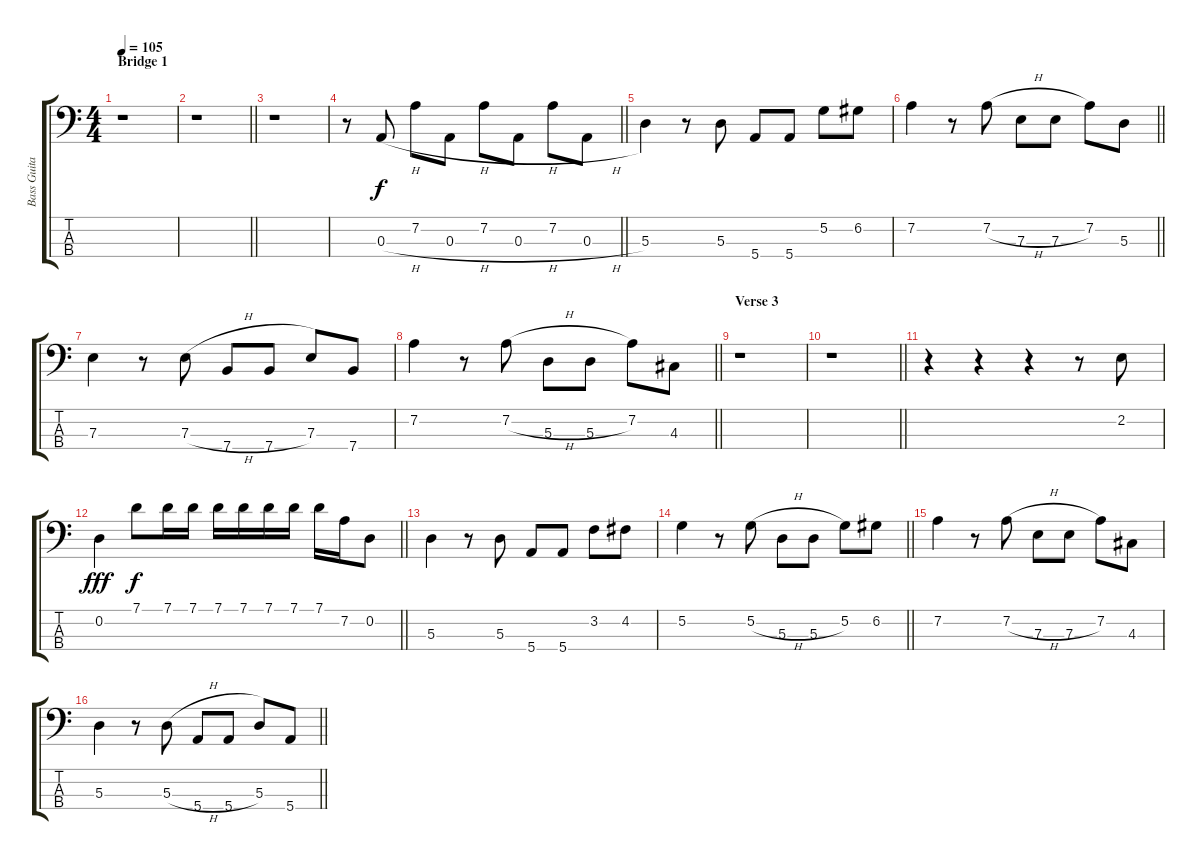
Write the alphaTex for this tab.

\track ("Bass Guitar" "Bass Guita") {instrument electricbasspick}
\staff {score tabs}
\tuning (G2 D2 A1 E1) {hide}
\ts (4 4)
\section ("" "Bridge 1")
\tempo 105
\clef f4
\ks aminor
r.1{dy f} |
\barLineRight lightlight
r.1 |
r.1 |
\barLineRight lightlight
r.8 0.3{h}.8 7.2.8 0.3{h}.8 7.2.8 0.3{h}.8 7.2.8 0.3{h}.8 |
5.3.4 r.8 5.3.8 5.4.8 5.4.8 5.2.8 6.2.8 |
\barLineRight lightlight
7.2.4 r.8 7.2{h}.8 7.3.8 7.3.8 7.2.8 5.3.8 |
7.3.4 r.8 7.3{h}.8 7.4.8 7.4.8 7.3.8 7.4.8 |
\barLineRight lightlight
7.2.4 r.8 7.2{h}.8 5.3.8 5.3.8 7.2.8 4.3.8 |
\section ("" "Verse 3")
r.1 |
\barLineRight lightlight
r.1 |
r.4 r.4 r.4 r.8 2.2.8 |
\barLineRight lightlight
0.2.4{dy fff} 7.1.8{dy f} 7.1.16 7.1.16 7.1.16 7.1.16 7.1.16 7.1.16 7.1.16 7.2.16 0.2.8 |
5.3.4 r.8 5.3.8 5.4.8 5.4.8 3.2.8 4.2.8 |
\barLineRight lightlight
5.2.4 r.8 5.2{h}.8 5.3.8 5.3.8 5.2.8 6.2.8 |
7.2.4 r.8 7.2{h}.8 7.3.8 7.3.8 7.2.8 4.3.8 |
\barLineRight lightlight
5.3.4 r.8 5.3{h}.8 5.4.8 5.4.8 5.3.8 5.4.8
